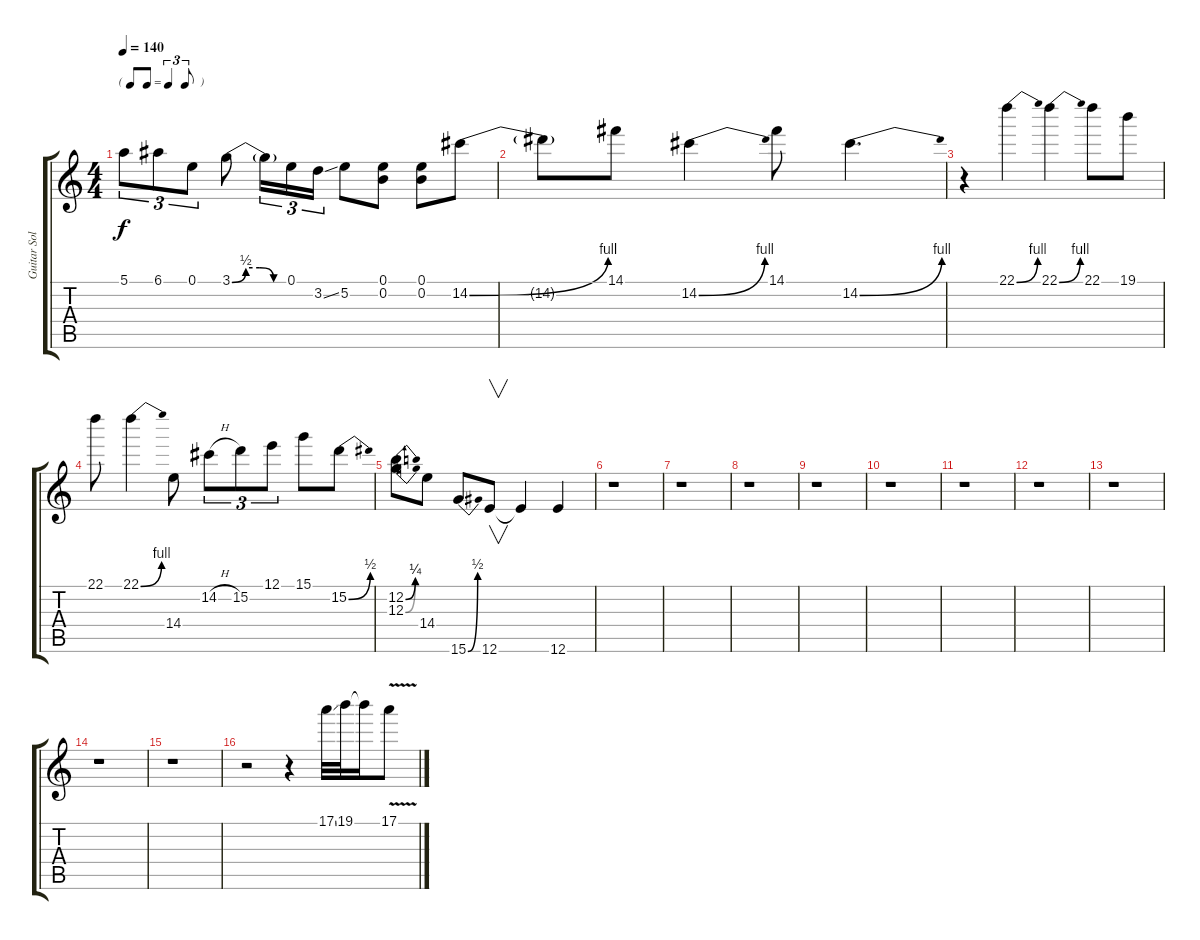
\track ("Guitar Solo 1" "Guitar Sol") {instrument distortionguitar}
\staff {score tabs}
\tuning (E4 B3 G3 D3 A2 E2) {hide}
\ts (4 4)
\tf triplet8th
\tempo 140
\clef g2
\ks c
5.1.8{tu (3 2) dy f} 6.1.8{tu (3 2)} 0.1.8{tu (3 2)} 3.1{be (custom 0 0 15 2 30 2 45 0 60 0)}.8 3.1{t}.16{tu (3 2)} 0.1.16{tu (3 2)} 3.2{ss}.16{tu (3 2)} 5.2.8 (0.1 0.2).8 (0.1 0.2).8 14.2{be (bend 0 0 60 4)}.8 |
14.2{t}.8 14.1.8 14.2{be (bend 0 0 60 4)}.4 14.1.8 14.2{be (bend 0 0 60 4)}.4{d} |
r.4 22.1{be (bend 0 0 60 4)}.4 22.1{be (bend 0 0 60 4)}.4 22.1.8 19.1.8 |
22.1.8 22.1{be (bend 0 0 60 4)}.4 14.4.8 14.2{h}.8{tu (3 2)} 15.2.8{tu (3 2)} 12.1.8{tu (3 2)} 15.1.8 15.2{be (bend 0 0 60 2)}.8 |
(12.2{be (bend 0 0 60 1)} 12.3{be (bend 0 0 60 1)}).8 14.4.8 15.6{be (bend 0 0 60 2)}.8 12.6.8{v} 12.6{t}.4 12.6.4 |
r.1 |
r.1 |
r.1 |
r.1 |
r.1 |
r.1 |
r.1 |
r.1 |
r.1 |
r.1 |
r.2 r.4 17.1{ss}.32 19.1.32 19.1{t}.16 17.1{v}.8
